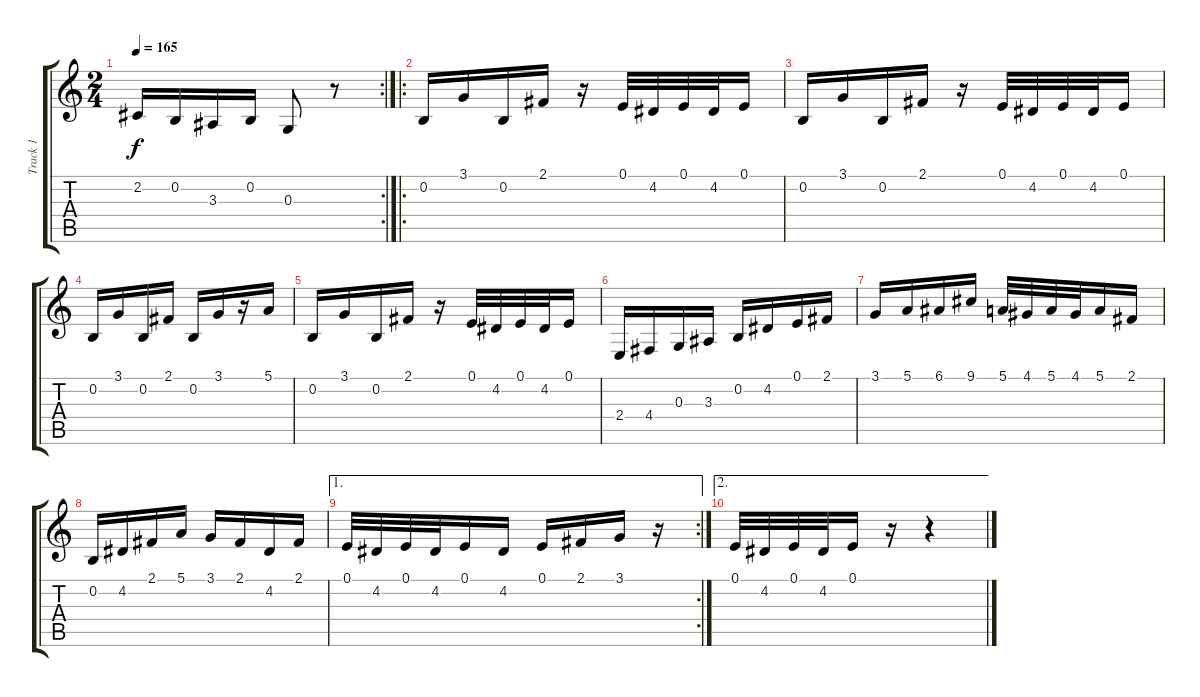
\track ("Track 1" "Track 1") {instrument tangoaccordion}
\staff {score tabs}
\tuning (E4 B3 G3 D3 A2 E2) {hide}
\rc 2
\ts (2 4)
\tempo 165
\clef g2
\ks c
2.2.16{dy f} 0.2.16 3.3.16 0.2.16 0.3.8 r.8 |
\ro
0.2.16 3.1.16 0.2.16 2.1.16 r.16 0.1.32 4.2.32 0.1.32 4.2.32 0.1.16 |
0.2.16 3.1.16 0.2.16 2.1.16 r.16 0.1.32 4.2.32 0.1.32 4.2.32 0.1.16 |
0.2.16 3.1.16 0.2.16 2.1.16 0.2.16 3.1.16 r.16 5.1.16 |
0.2.16 3.1.16 0.2.16 2.1.16 r.16 0.1.32 4.2.32 0.1.32 4.2.32 0.1.16 |
2.4.16 4.4.16 0.3.16 3.3.16 0.2.16 4.2.16 0.1.16 2.1.16 |
3.1.16 5.1.16 6.1.16 9.1.16 5.1.32 4.1.32 5.1.32 4.1.32 5.1.16 2.1.16 |
0.2.16 4.2.16 2.1.16 5.1.16 3.1.16 2.1.16 4.2.16 2.1.16 |
\ae 1
\rc 2
0.1.32 4.2.32 0.1.32 4.2.32 0.1.16 4.2.16 0.1.16 2.1.16 3.1.16 r.16 |
\ae 2
0.1.32 4.2.32 0.1.32 4.2.32 0.1.16 r.16 r.4
